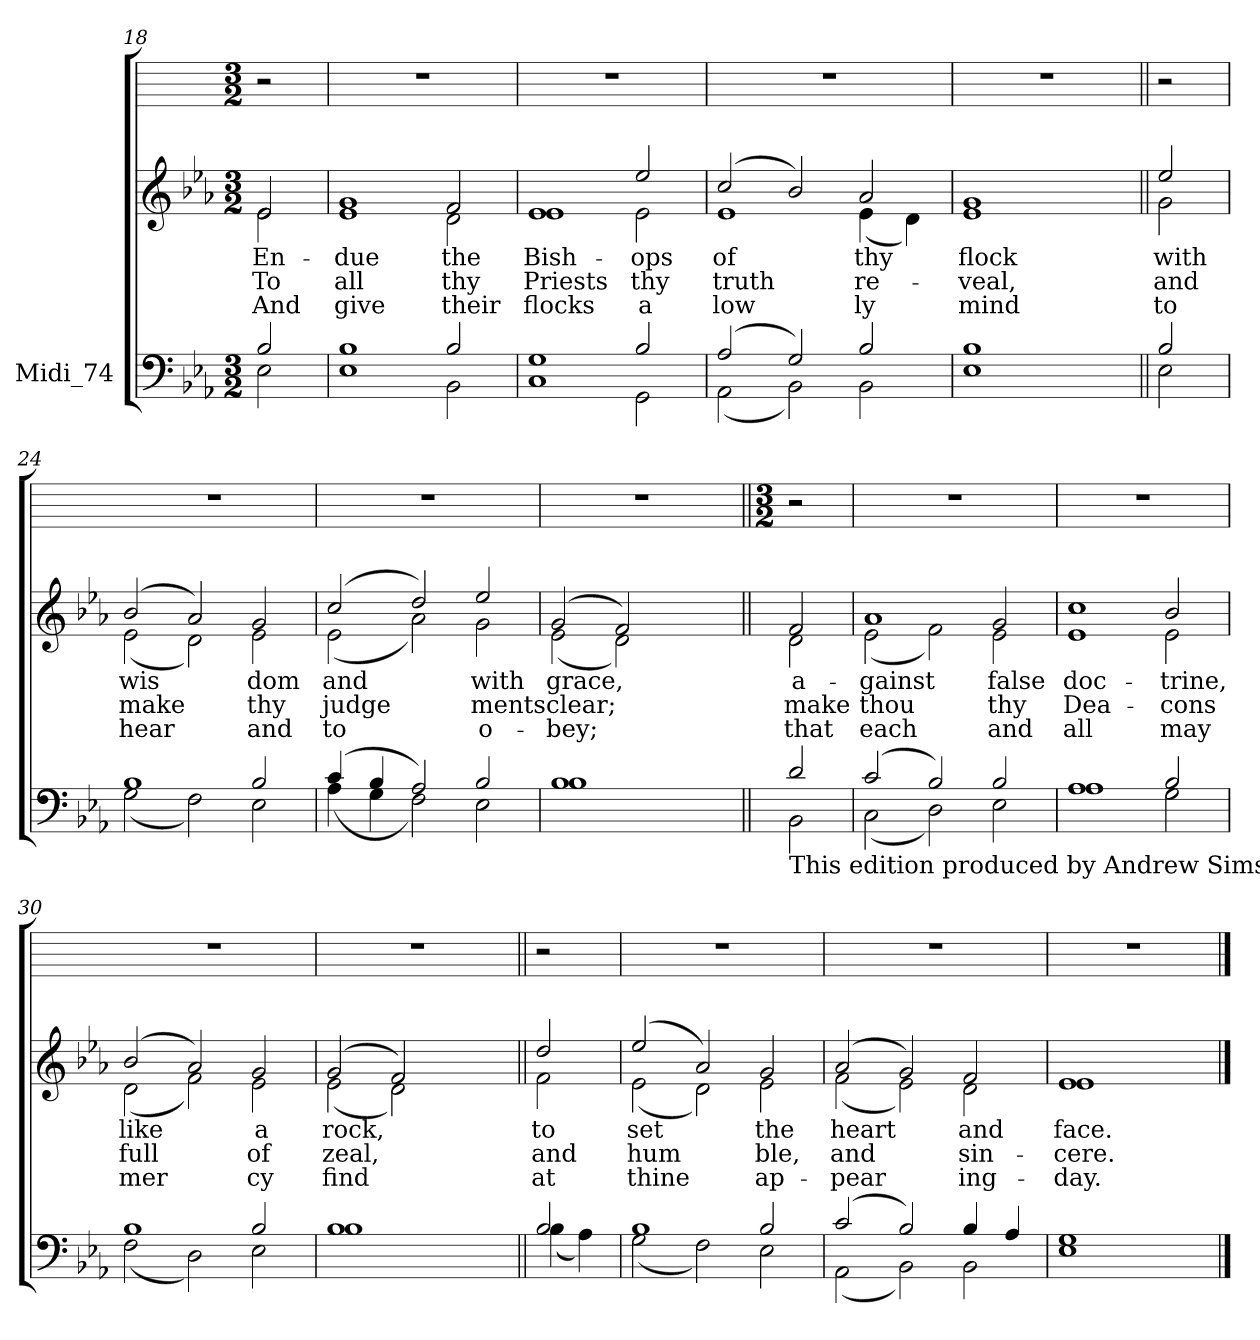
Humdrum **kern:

**kern	**kern	**text	**text	**text	**kern
*part3	*part2	*part2	*part2	*part2	*part1
*staff3	*staff2	*staff2	*staff2	*staff2	*staff1
*I"Midi_74	*	*	*	*	*
!!LO:LB:g=z
*clefF4	*clefG2	*	*	*	*
*k[b-e-a-]	*k[b-e-a-]	*	*	*	*
*E-:	*E-:	*	*	*	*
*M3/2	*M3/2	*	*	*	*M3/2
=18	=18	=18	=18	=18	=18
*^	*	*	*	*	*
!	!	!	!LO:LY:b	!LO:LY:b	!LO:LY:b	!
*	*	*^	*	*	*	*
2B-/	2E-\	2e-/	2e-\	En-	-To	And	2r
=19	=19	=19	=19	=19	=19	=19	=19
!	!	!	!	!LO:LY:b	!LO:LY:b	!LO:LY:b	!
1B-/	1E-\	1g/	1e-\	due	all	give	1.r
!	!	!	!	!LO:LY:b	!LO:LY:b	!LO:LY:b	!
2B-/	2BB-\	2f/	2d\	the	thy	their	.
=20	=20	=20	=20	=20	=20	=20	=20
!	!	!	!	!LO:LY:b	!LO:LY:b	!LO:LY:b	!
1G/	1C\	1e-/	1e-\	Bish-	-Priests	flocks	1.r
!	!	!	!	!LO:LY:b	!LO:LY:b	!LO:LY:b	!
2B-/	2GG\	2ee-/	2e-\	ops	thy	a	.
=21	=21	=21	=21	=21	=21	=21	=21
!	!	!	!	!LO:LY:b	!LO:LY:b	!LO:LY:b	!
(>2A-/	(<2AA-\	(>2cc/	1e-\	of	truth	low	1.r
2G/)	2BB-\)	2b-/)	.	.	.	.	.
!	!	!	!	!LO:LY:b	!LO:LY:b	!LO:LY:b	!
2B-/	2BB-\	2a-/	(<4e-\	thy	re-	-ly	.
.	.	.	4d\)	.	.	.	.
=22	=22	=22	=22	=22	=22	=22	=22
!	!	!	!	!LO:LY:b	!LO:LY:b	!LO:LY:b	!
1B-/	1E-\	1g/	1e-\	flock	veal,	mind	1.r
2ryy	2ryy	2ryy	2ryy	.	.	.	.
=23||	=23||	=23||	=23||	=23||	=23||	=23||	=23||
!	!	!	!	!LO:LY:b	!LO:LY:b	!LO:LY:b	!
2B-/	2E-\	2ee-/	2g\	with	and	to	2r
=24	=24	=24	=24	=24	=24	=24	=24
!	!	!	!	!LO:LY:b	!LO:LY:b	!LO:LY:b	!
1B-/	(<2G\	(>2b-/	(<2e-\	wis	make	hear	1.r
.	2F\)	2a-/)	2d\)	.	.	.	.
!	!	!	!	!LO:LY:b	!LO:LY:b	!LO:LY:b	!
2B-/	2E-\	2g/	2e-\	dom	thy	and	.
=25	=25	=25	=25	=25	=25	=25	=25
!	!	!	!	!LO:LY:b	!LO:LY:b	!LO:LY:b	!
(>4c/	(<4A-\	(>2cc/	(<2e-\	and	judge	to	1.r
4B-/	4G\	.	.	.	.	.	.
2A-/)	2F\)	2dd/)	2a-\)	.	.	.	.
!	!	!	!	!LO:LY:b	!LO:LY:b	!LO:LY:b	!
2B-/	2E-\	2ee-/	2g\	with	ments	o-	.
=26	=26	=26	=26	=26	=26	=26	=26
!	!	!	!	!LO:LY:b	!LO:LY:b	!LO:LY:b	!
1B-/	1B-\	(>2g/	(<2e-\	-grace,	clear;	bey;	1.r
.	.	2f/)	2d\)	.	.	.	.
2ryy	2ryy	2ryy	2ryy	.	.	.	.
!!LO:LB:g=z
=27||	=27||	=27||	=27||	=27||	=27||	=27||	=27||
*	*	*	*	*	*	*	*M3/2
!LO:TX:b:t=This edition produced by Andrew Sims, 2022	!	!	!	!	!	!	!
!	!	!	!	!LO:LY:b	!LO:LY:b	!LO:LY:b	!
2d/	2BB-\	2f/	2d\	a-	-make	that	2r
=28	=28	=28	=28	=28	=28	=28	=28
!	!	!	!	!LO:LY:b	!LO:LY:b	!LO:LY:b	!
(>2c/	(<2C\	1a-/	(<2e-\	gainst	thou	each	1.r
2B-/)	2D\)	.	2f\)	.	.	.	.
!	!	!	!	!LO:LY:b	!LO:LY:b	!LO:LY:b	!
2B-/	2E-\	2g/	2e-\	false	thy	and	.
=29	=29	=29	=29	=29	=29	=29	=29
!	!	!	!	!LO:LY:b	!LO:LY:b	!LO:LY:b	!
1A-/	1A-\	1cc/	1e-\	doc-	-Dea-	-all	1.r
!	!	!	!	!LO:LY:b	!LO:LY:b	!LO:LY:b	!
2B-/	2G\	2b-/	2e-\	trine,	cons	may	.
=30	=30	=30	=30	=30	=30	=30	=30
!	!	!	!	!LO:LY:b	!LO:LY:b	!LO:LY:b	!
1B-/	(<2F\	(>2b-/	(<2d\	like	full	mer	1.r
.	2D\)	2a-/)	2f\)	.	.	.	.
!	!	!	!	!LO:LY:b	!LO:LY:b	!LO:LY:b	!
2B-/	2E-\	2g/	2e-\	a	of	-cy	.
=31	=31	=31	=31	=31	=31	=31	=31
!	!	!	!	!LO:LY:b	!LO:LY:b	!LO:LY:b	!
1B-/	1B-\	(>2g/	(<2e-\	rock,	zeal,	find	1.r
.	.	2f/)	2d\)	.	.	.	.
2ryy	2ryy	2ryy	2ryy	.	.	.	.
=32||	=32||	=32||	=32||	=32||	=32||	=32||	=32||
!	!	!	!	!LO:LY:b	!LO:LY:b	!LO:LY:b	!
2B-/	(<4B-\	2dd/	2f\	to	and	at	2r
.	4A-\)	.	.	.	.	.	.
=33	=33	=33	=33	=33	=33	=33	=33
!	!	!	!	!LO:LY:b	!LO:LY:b	!LO:LY:b	!
1B-/	(<2G\	(2ee-/	(<2e-\	set	hum	thine	1.r
.	2F\)	2a-/)	2d\)	.	.	.	.
!	!	!	!	!LO:LY:b	!LO:LY:b	!LO:LY:b	!
2B-/	2E-\	2g/	2e-\	the	ble,	ap-	.
=34	=34	=34	=34	=34	=34	=34	=34
!	!	!	!	!LO:LY:b	!LO:LY:b	!LO:LY:b	!
(>2c/	(<2AA-\	(>2a-/	(<2f\	-heart	and	pear	1.r
2B-/)	2BB-\)	2g/)	2e-\)	.	.	.	.
!	!	!	!	!LO:LY:b	!LO:LY:b	!LO:LY:b	!
4B-/	2BB-\	2f/	2d\	and	sin-	-ing-	.
4A-/	.	.	.	.	.	.	.
=35	=35	=35	=35	=35	=35	=35	=35
!	!	!	!	!LO:LY:b	!LO:LY:b	!LO:LY:b	!
1G/	1E-\	1e-/	1e-\	-face.	cere.	day.	1.r
2ryy	2ryy	2ryy	2ryy	.	.	.	.
*v	*v	*	*	*	*	*	*
*	*v	*v	*	*	*	*
==	==	==	==	==	==
*-	*-	*-	*-	*-	*-
